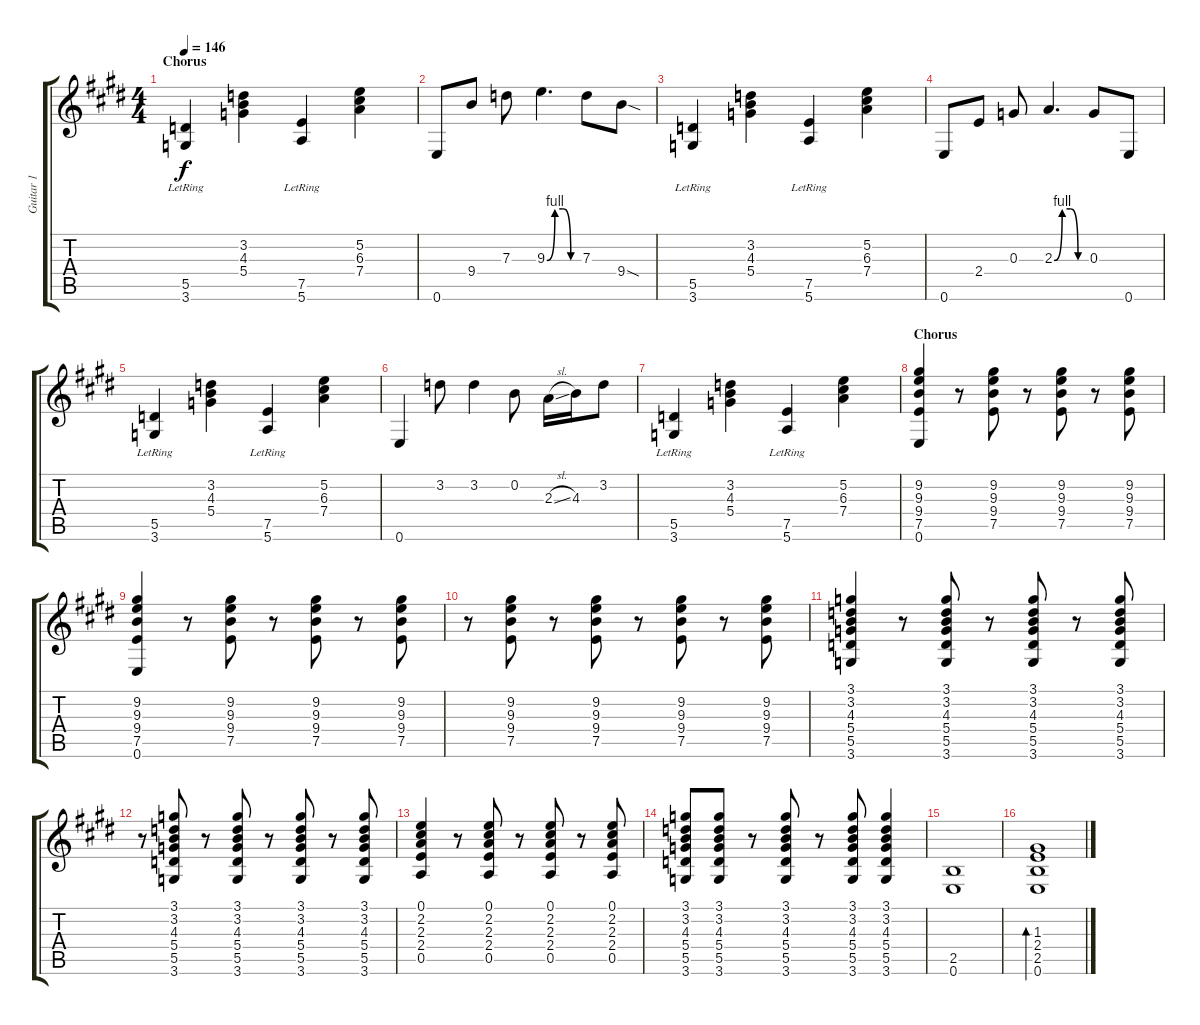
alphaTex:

\track ("Guitar 1" "Guitar 1") {instrument distortionguitar}
\staff {score tabs}
\tuning (E4 B3 G3 D3 A2 E2) {hide}
\ts (4 4)
\section ("" "Chorus")
\tempo 146
\clef g2
\ks e
(5.5{lr} 3.6{lr}).4{dy f} (3.2 4.3 5.4).4 (7.5{lr} 5.6{lr}).4 (5.2 6.3 7.4).4 |
0.6.8{volume 10} 9.4.8 7.3.8 9.3{be (custom 0 0 15 4 30 4 45 0 60 0)}.4{d} 7.3.8 9.4{sod}.8 |
(5.5{lr} 3.6{lr}).4{volume 6} (3.2 4.3 5.4).4 (7.5{lr} 5.6{lr}).4 (5.2 6.3 7.4).4 |
0.6.8{volume 10} 2.4.8 0.3.8 2.3{be (custom 0 0 15 4 30 4 45 0 60 0)}.4{d} 0.3.8 0.6.8 |
(5.5{lr} 3.6{lr}).4{volume 6} (3.2 4.3 5.4).4 (7.5{lr} 5.6{lr}).4 (5.2 6.3 7.4).4 |
0.6.4{volume 10} 3.2.8 3.2.4 0.2.8 2.3{sl}.16 4.3.16 3.2.8 |
(5.5{lr} 3.6{lr}).4{volume 6} (3.2 4.3 5.4).4 (7.5{lr} 5.6{lr}).4 (5.2 6.3 7.4).4 |
\section ("" "Chorus")
(9.2 9.3 9.4 7.5 0.6).4 r.8 (9.2 9.3 9.4 7.5).8 r.8 (9.2 9.3 9.4 7.5).8 r.8 (9.2 9.3 9.4 7.5).8 |
(9.2 9.3 9.4 7.5 0.6).4 r.8 (9.2 9.3 9.4 7.5).8 r.8 (9.2 9.3 9.4 7.5).8 r.8 (9.2 9.3 9.4 7.5).8 |
r.8 (9.2 9.3 9.4 7.5).8 r.8 (9.2 9.3 9.4 7.5).8 r.8 (9.2 9.3 9.4 7.5).8 r.8 (9.2 9.3 9.4 7.5).8 |
(3.1 3.2 4.3 5.4 5.5 3.6).4 r.8 (3.1 3.2 4.3 5.4 5.5 3.6).8 r.8 (3.1 3.2 4.3 5.4 5.5 3.6).8 r.8 (3.1 3.2 4.3 5.4 5.5 3.6).8 |
r.8 (3.1 3.2 4.3 5.4 5.5 3.6).8 r.8 (3.1 3.2 4.3 5.4 5.5 3.6).8 r.8 (3.1 3.2 4.3 5.4 5.5 3.6).8 r.8 (3.1 3.2 4.3 5.4 5.5 3.6).8 |
(0.1 2.2 2.3 2.4 0.5).4 r.8 (0.1 2.2 2.3 2.4 0.5).8 r.8 (0.1 2.2 2.3 2.4 0.5).8 r.8 (0.1 2.2 2.3 2.4 0.5).8 |
(3.1 3.2 4.3 5.4 5.5 3.6).8 (3.1 3.2 4.3 5.4 5.5 3.6).8 r.8 (3.1 3.2 4.3 5.4 5.5 3.6).8 r.8 (3.1 3.2 4.3 5.4 5.5 3.6).8 (3.1 3.2 4.3 5.4 5.5 3.6).4 |
(2.5 0.6).1 |
(1.3 2.4 2.5 0.6).1{bd 480}
